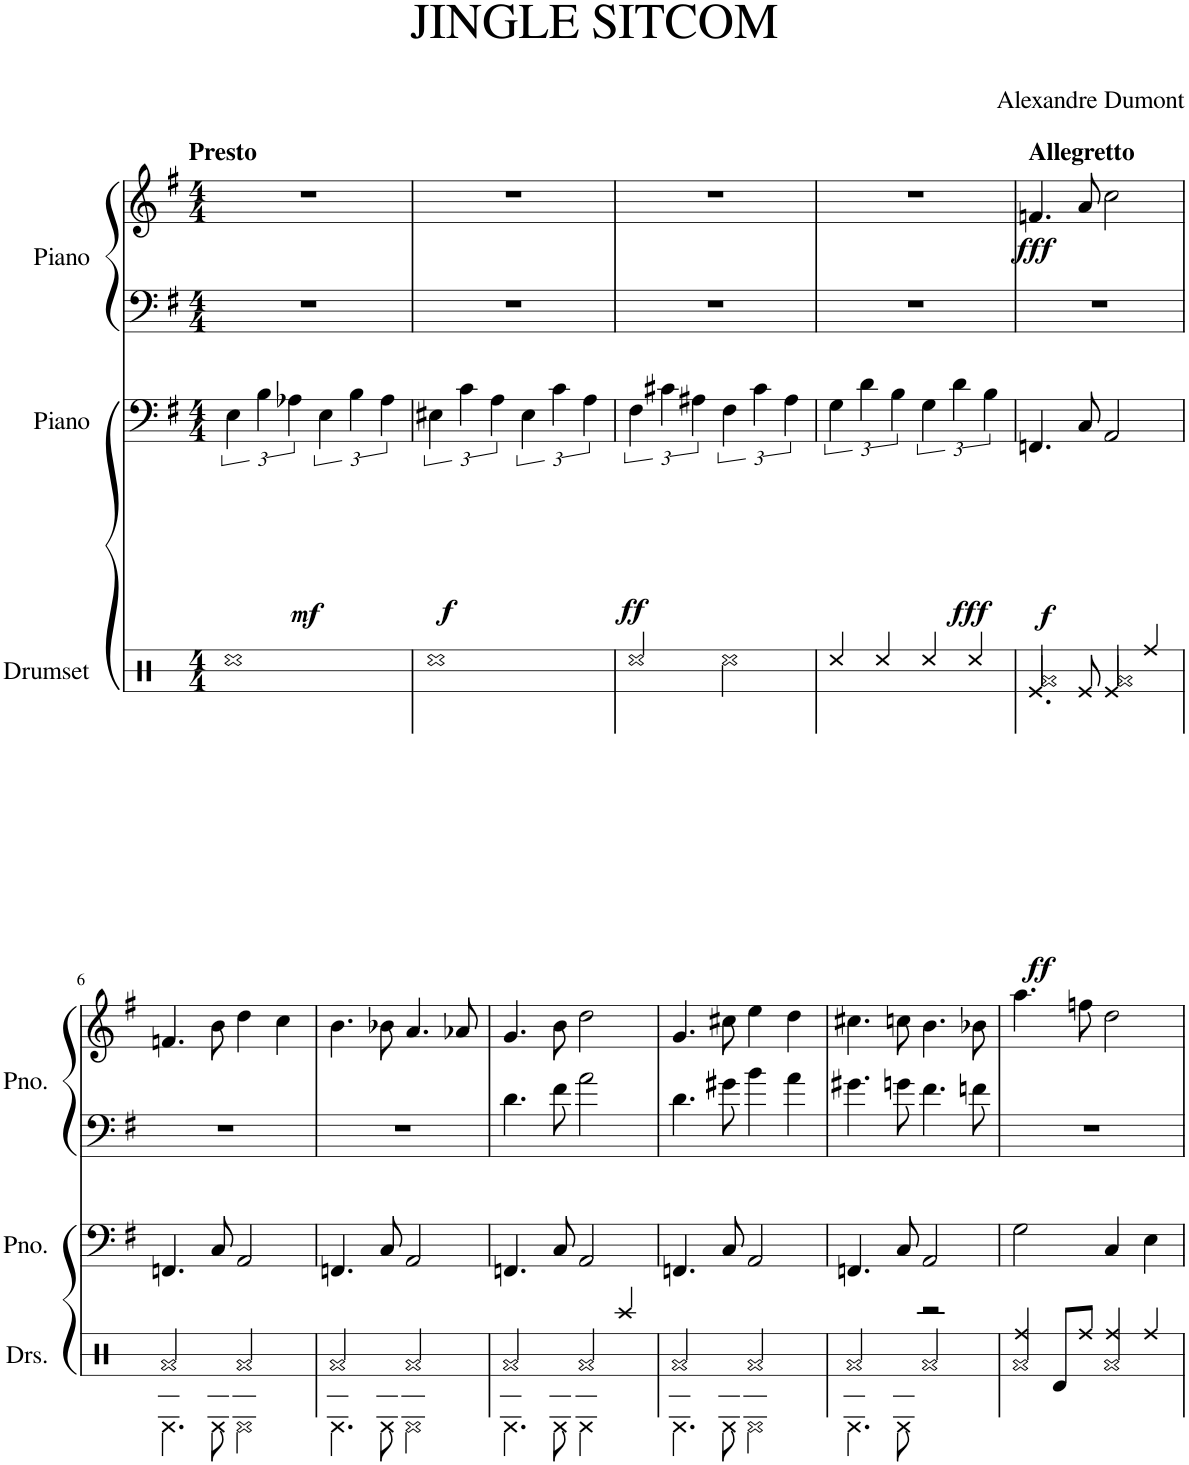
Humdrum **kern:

**kern	**dynam	**kern	**dynam	**kern	**kern	**dynam
*part3	*part3	*part2	*part2	*part1	*part1	*part1
*staff4	*staff4	*staff3	*staff3	*staff2	*staff1	*staff1/2
*I"Drumset	*	*I"Piano	*	*I"Piano	*	*
*I'Drs.	*	*I'Pno.	*	*I'Pno.	*	*
*stria3	*	*	*	*	*	*
*clefX	*	*clefF4	*	*clefF4	*clefG2	*
*k[]	*	*k[f#]	*	*k[f#]	*k[f#]	*
*M4/4	*	*M4/4	*	*M4/4	*M4/4	*
=1	=1	=1	=1	=1	=1	=1
!	!	!	!	!	!LO:TX:a:B:t=Presto	!
!	!	!	!LO:DY:b	!	!	!
1Rcc	.	6E\	mf	1r	1r	.
.	.	6B\	.	.	.	.
.	.	6A-X\	.	.	.	.
.	.	6E\	.	.	.	.
.	.	6B\	.	.	.	.
.	.	6A-\	.	.	.	.
=2	=2	=2	=2	=2	=2	=2
!	!	!	!LO:DY:b	!	!	!
1Rcc	.	6E#X\	f	1r	1r	.
.	.	6c\	.	.	.	.
.	.	6A\	.	.	.	.
.	.	6E#\	.	.	.	.
.	.	6c\	.	.	.	.
.	.	6A\	.	.	.	.
=3	=3	=3	=3	=3	=3	=3
!	!	!	!LO:DY:b	!	!	!
2Rcc/	.	6F#\	ff	1r	1r	.
.	.	6c#X\	.	.	.	.
.	.	6A#X\	.	.	.	.
2Rcc\	.	6F#\	.	.	.	.
.	.	6c#\	.	.	.	.
!	!	!	!LO:DY:b	!	!	!
.	.	6A#\	fff	.	.	.
=4	=4	=4	=4	=4	=4	=4
4Rcc/	.	6G\	.	1r	1r	.
.	.	6d\	.	.	.	.
4Rcc/	.	.	.	.	.	.
.	.	6B\	.	.	.	.
4Rcc/	.	6G\	.	.	.	.
.	.	6d\	.	.	.	.
4Rcc/	.	.	.	.	.	.
.	.	6B\	.	.	.	.
=5	=5	=5	=5	=5	=5	=5
*^	*	*	*	*	*	*
!	!	!	!	!	!	!LO:TX:a:B:t=Allegretto	!
!	!	!LO:DY:b	!	!LO:DY:b	!	!	!LO:DY:b
4.Rg/	2Ra/	ff	4.FFn/	f	1r	4.fn/	fff
8Rg/	.	.	8C/	.	.	8a/	.
4Rg/	2Ra/	.	2AA/	.	.	2cc\	.
4Rdd/	.	.	.	.	.	.	.
!!LO:LB:g=z
=6	=6	=6	=6	=6	=6	=6	=6
4.RB\	2Ra/	.	4.FFn/	.	1r	4.fn/	.
8RB\	.	.	8C/	.	.	8b\	.
2RB\	2Ra/	.	2AA/	.	.	4dd\	.
.	.	.	.	.	.	4cc\	.
=7	=7	=7	=7	=7	=7	=7	=7
4.RB\	2Ra/	.	4.FFn/	.	1r	4.b\	.
8RB\	.	.	8C/	.	.	8b-X\	.
2RB\	2Ra/	.	2AA/	.	.	4.a/	.
.	.	.	.	.	.	8a-X/	.
=8	=8	=8	=8	=8	=8	=8	=8
4.RB\	2Ra/	.	4.FFn/	.	4.d\	4.g/	.
8RB\	.	.	8C/	.	8f#\	8b\	.
4RB\	2Ra/	.	2AA/	.	2a\	2dd\	.
4Rff/	.	.	.	.	.	.	.
=9	=9	=9	=9	=9	=9	=9	=9
4.RB\	2Ra/	.	4.FFn/	.	4.d\	4.g/	.
8RB\	.	.	8C/	.	8g#X\	8cc#X\	.
2RB\	2Ra/	.	2AA/	.	4b\	4ee\	.
.	.	.	.	.	4a\	4dd\	.
=10	=10	=10	=10	=10	=10	=10	=10
4.RB\	2Ra/	.	4.FFn/	.	4.g#X\	4.cc#X\	.
8RB\	.	.	8C/	.	8gn\	8ccn\	.
2r	2Ra/	.	2AA/	.	4.f#\	4.b\	.
.	.	.	.	.	8fn\	8b-X\	.
=11	=11	=11	=11	=11	=11	=11	=11
4Rdd/	2Ra/	.	2G\	.	1r	4.aa\	.
8Rf/L	.	.	.	.	.	.	.
8Rdd/J	.	.	.	.	.	8ffn\	.
4Rdd/	2Ra/	.	4C/	.	.	2dd\	.
4Rdd/	.	.	4E\	.	.	.	.
*v	*v	*	*	*	*	*	*
=	=	=	=	=	=	=
*-	*-	*-	*-	*-	*-	*-
